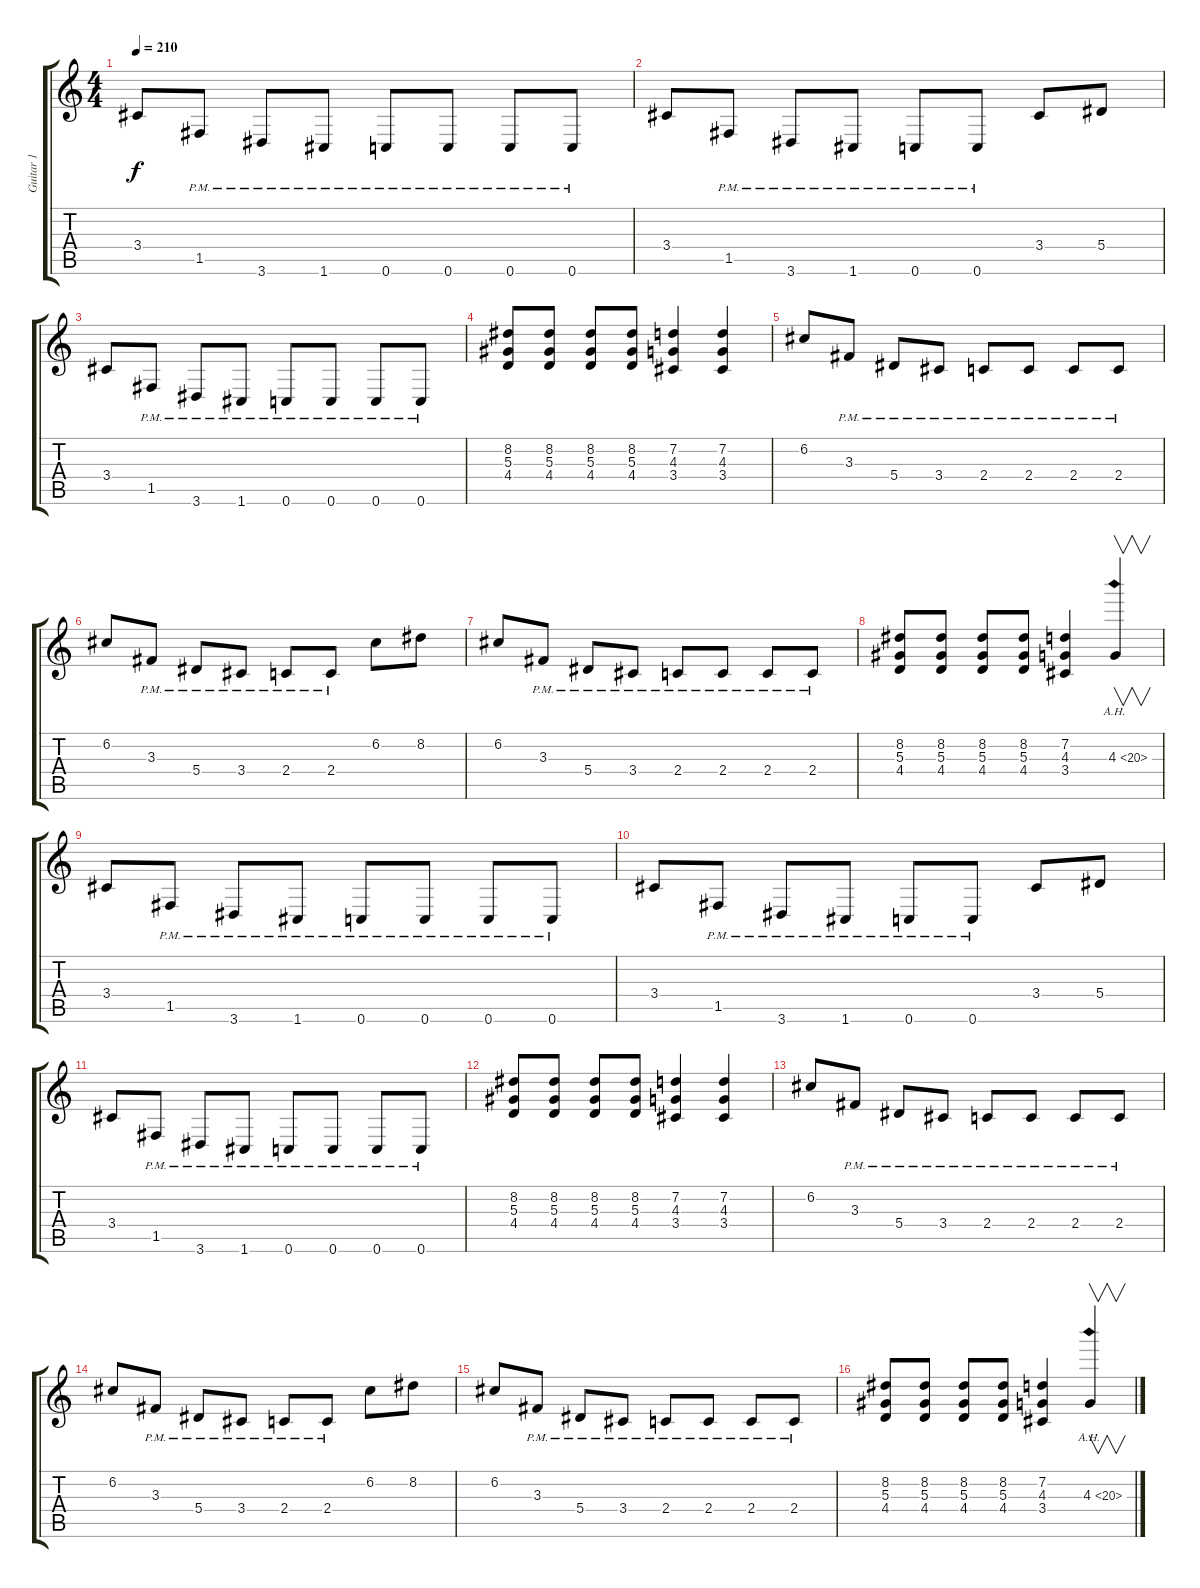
\track ("Guitar 1" "Guitar 1") {instrument distortionguitar}
\staff {score tabs}
\tuning (C4 G3 Eb3 Bb2 F2 C2) {hide}
\ts (4 4)
\tempo 210
\clef g2
\ks c
3.4.8{dy f} 1.5{pm}.8 3.6{pm}.8 1.6{pm}.8 0.6{pm}.8 0.6{pm}.8 0.6{pm}.8 0.6{pm}.8 |
3.4.8 1.5{pm}.8 3.6{pm}.8 1.6{pm}.8 0.6{pm}.8 0.6{pm}.8 3.4.8 5.4.8 |
3.4.8 1.5{pm}.8 3.6{pm}.8 1.6{pm}.8 0.6{pm}.8 0.6{pm}.8 0.6{pm}.8 0.6{pm}.8 |
(8.2 5.3 4.4).8 (8.2 5.3 4.4).8 (8.2 5.3 4.4).8 (8.2 5.3 4.4).8 (7.2 4.3 3.4).4 (7.2 4.3 3.4).4 |
6.2.8 3.3{pm}.8 5.4{pm}.8 3.4{pm}.8 2.4{pm}.8 2.4{pm}.8 2.4{pm}.8 2.4{pm}.8 |
6.2.8 3.3{pm}.8 5.4{pm}.8 3.4{pm}.8 2.4{pm}.8 2.4{pm}.8 6.2.8 8.2.8 |
6.2.8 3.3{pm}.8 5.4{pm}.8 3.4{pm}.8 2.4{pm}.8 2.4{pm}.8 2.4{pm}.8 2.4{pm}.8 |
(8.2 5.3 4.4).8 (8.2 5.3 4.4).8 (8.2 5.3 4.4).8 (8.2 5.3 4.4).8 (7.2 4.3 3.4).4 4.3{ah 16}.4{v} |
3.4.8 1.5{pm}.8 3.6{pm}.8 1.6{pm}.8 0.6{pm}.8 0.6{pm}.8 0.6{pm}.8 0.6{pm}.8 |
3.4.8 1.5{pm}.8 3.6{pm}.8 1.6{pm}.8 0.6{pm}.8 0.6{pm}.8 3.4.8 5.4.8 |
3.4.8 1.5{pm}.8 3.6{pm}.8 1.6{pm}.8 0.6{pm}.8 0.6{pm}.8 0.6{pm}.8 0.6{pm}.8 |
(8.2 5.3 4.4).8 (8.2 5.3 4.4).8 (8.2 5.3 4.4).8 (8.2 5.3 4.4).8 (7.2 4.3 3.4).4 (7.2 4.3 3.4).4 |
6.2.8 3.3{pm}.8 5.4{pm}.8 3.4{pm}.8 2.4{pm}.8 2.4{pm}.8 2.4{pm}.8 2.4{pm}.8 |
6.2.8 3.3{pm}.8 5.4{pm}.8 3.4{pm}.8 2.4{pm}.8 2.4{pm}.8 6.2.8 8.2.8 |
6.2.8 3.3{pm}.8 5.4{pm}.8 3.4{pm}.8 2.4{pm}.8 2.4{pm}.8 2.4{pm}.8 2.4{pm}.8 |
(8.2 5.3 4.4).8 (8.2 5.3 4.4).8 (8.2 5.3 4.4).8 (8.2 5.3 4.4).8 (7.2 4.3 3.4).4 4.3{ah 16}.4{v}
